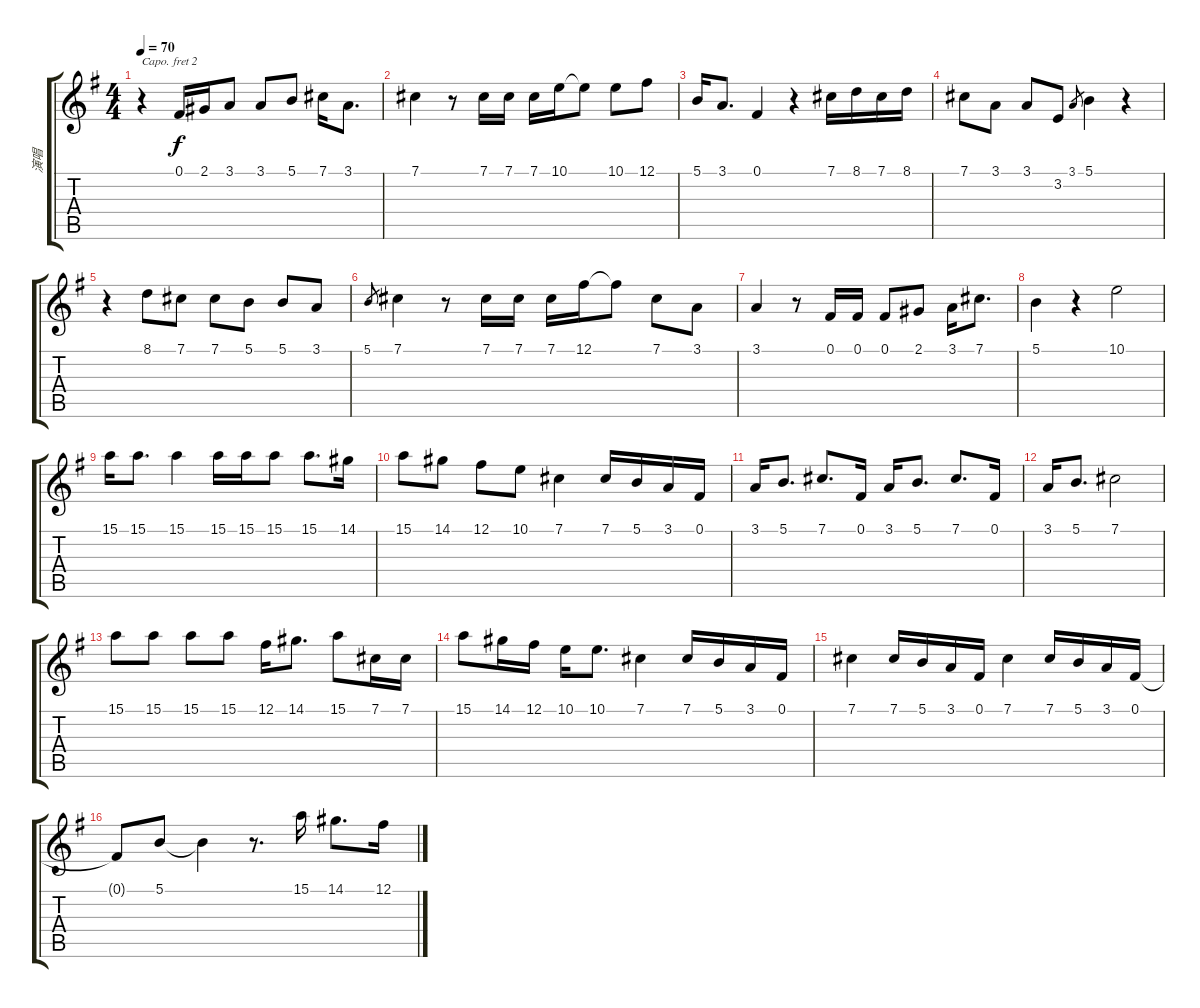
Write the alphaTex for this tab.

\track ("演唱" "演唱") {instrument panflute}
\staff {score tabs}
\capo 2
\tuning (E4 B3 G3 D3 A2 E2) {hide}
\ts (4 4)
\tempo 70
\clef g2
\ks g
r.4{dy f} 0.1.16 2.1.16 3.1.8 3.1.8 5.1.8 7.1.16 3.1.8{d} |
7.1.4 r.8 7.1.16 7.1.16 7.1.16 10.1.16 10.1{t}.8 10.1.8 12.1.8 |
5.1.16 3.1.8{d} 0.1.4 r.4 7.1.16 8.1.16 7.1.16 8.1.16 |
7.1.8 3.1.8 3.1.8 3.2.8 3.1.8{gr} 5.1.4 r.4 |
r.4 8.1.8 7.1.8 7.1.8 5.1.8 5.1.8 3.1.8 |
5.1.8{gr} 7.1.4 r.8 7.1.16 7.1.16 7.1.16 12.1.16 12.1{t}.8 7.1.8 3.1.8 |
3.1.4 r.8 0.1.16 0.1.16 0.1.8 2.1.8 3.1.16 7.1.8{d} |
5.1.4 r.4 10.1.2 |
15.1.16 15.1.8{d} 15.1.4 15.1.16 15.1.16 15.1.8 15.1.8{d} 14.1.16 |
15.1.8 14.1.8 12.1.8 10.1.8 7.1.4 7.1.16 5.1.16 3.1.16 0.1.16 |
3.1.16 5.1.8{d} 7.1.8{d} 0.1.16 3.1.16 5.1.8{d} 7.1.8{d} 0.1.16 |
3.1.16 5.1.8{d} 7.1.2 |
15.1.8 15.1.8 15.1.8 15.1.8 12.1.16 14.1.8{d} 15.1.8 7.1.16 7.1.16 |
15.1.8 14.1.16 12.1.16 10.1.16 10.1.8{d} 7.1.4 7.1.16 5.1.16 3.1.16 0.1.16 |
7.1.4 7.1.16 5.1.16 3.1.16 0.1.16 7.1.4 7.1.16 5.1.16 3.1.16 0.1.16 |
0.1{t}.8 5.1.8 5.1{t}.4 r.8{d} 15.1.16 14.1.8{d} 12.1.16
